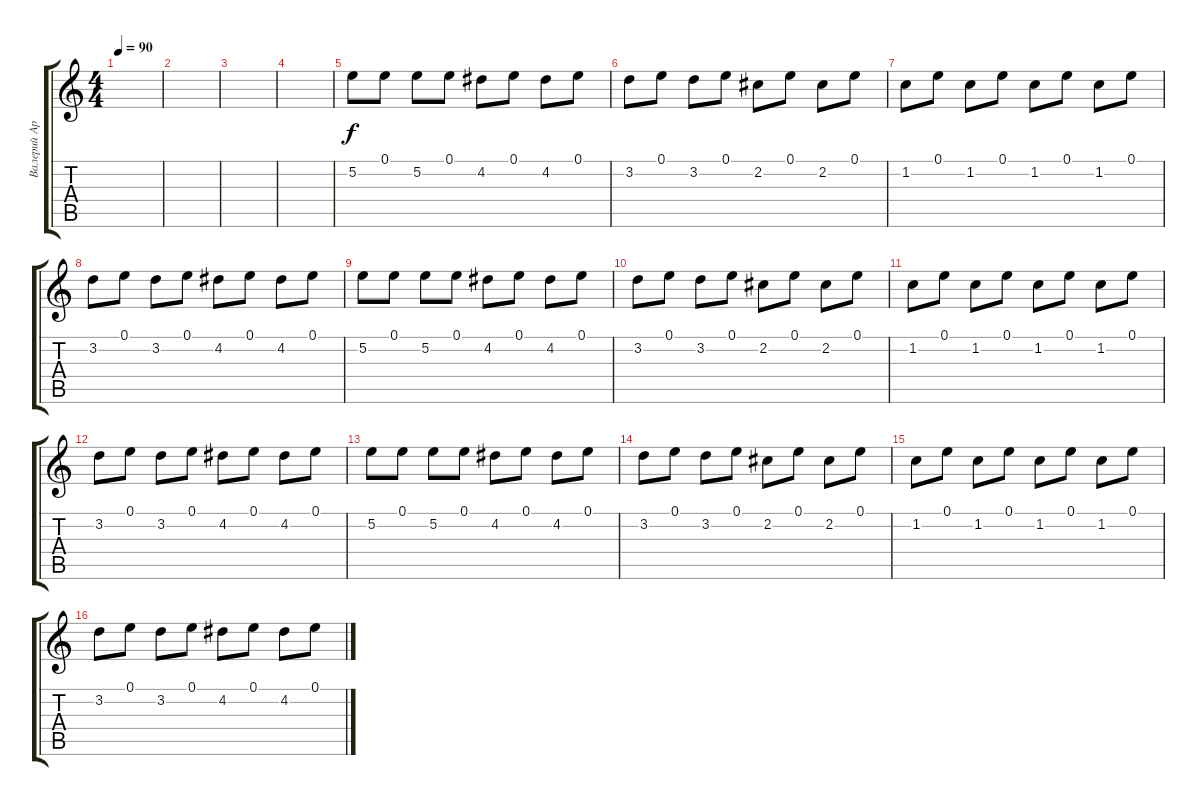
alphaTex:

\track ("Валерий Аркадин" "Валерий Ар") {instrument distortionguitar}
\staff {score tabs}
\tuning (E4 B3 G3 D3 A2 E2) {hide}
\ts (4 4)
\tempo 90
\clef g2
\ks c
|
|
|
|
5.2.8 0.1.8 5.2.8 0.1.8 4.2.8 0.1.8 4.2.8 0.1.8 |
3.2.8 0.1.8 3.2.8 0.1.8 2.2.8 0.1.8 2.2.8 0.1.8 |
1.2.8 0.1.8 1.2.8 0.1.8 1.2.8 0.1.8 1.2.8 0.1.8 |
3.2.8 0.1.8 3.2.8 0.1.8 4.2.8 0.1.8 4.2.8 0.1.8 |
5.2.8 0.1.8 5.2.8 0.1.8 4.2.8 0.1.8 4.2.8 0.1.8 |
3.2.8 0.1.8 3.2.8 0.1.8 2.2.8 0.1.8 2.2.8 0.1.8 |
1.2.8 0.1.8 1.2.8 0.1.8 1.2.8 0.1.8 1.2.8 0.1.8 |
3.2.8 0.1.8 3.2.8 0.1.8 4.2.8 0.1.8 4.2.8 0.1.8 |
5.2.8 0.1.8 5.2.8 0.1.8 4.2.8 0.1.8 4.2.8 0.1.8 |
3.2.8 0.1.8 3.2.8 0.1.8 2.2.8 0.1.8 2.2.8 0.1.8 |
1.2.8 0.1.8 1.2.8 0.1.8 1.2.8 0.1.8 1.2.8 0.1.8 |
3.2.8 0.1.8 3.2.8 0.1.8 4.2.8 0.1.8 4.2.8 0.1.8
